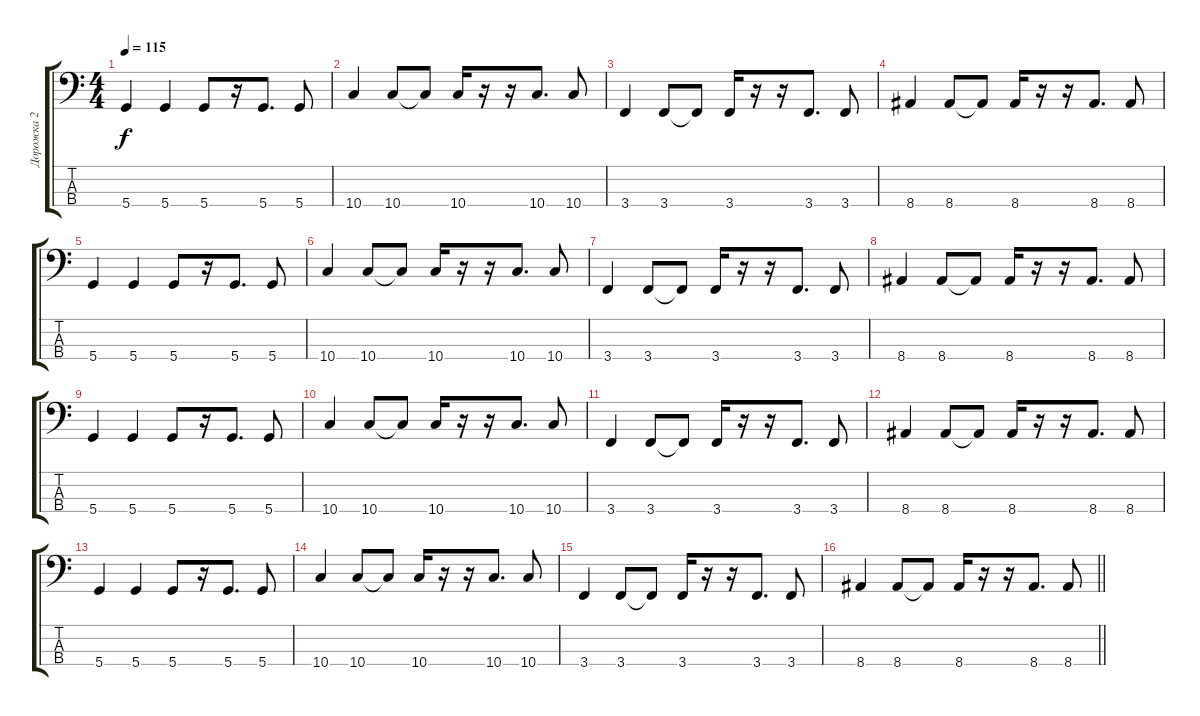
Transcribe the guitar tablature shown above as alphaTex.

\track ("Дорожка 2" "Дорожка 2") {instrument electricbassfinger}
\staff {score tabs}
\tuning (G2 D2 A1 D1) {hide}
\ts (4 4)
\section ("" "")
\tempo 115
\clef f4
\ks c
5.4.4{dy f} 5.4.4 5.4.8 r.16 5.4.8{d} 5.4.8 |
10.4.4 10.4.8 10.4{t}.8 10.4.16 r.16 r.16 10.4.8{d} 10.4.8 |
3.4.4 3.4.8 3.4{t}.8 3.4.16 r.16 r.16 3.4.8{d} 3.4.8 |
8.4.4 8.4.8 8.4{t}.8 8.4.16 r.16 r.16 8.4.8{d} 8.4.8 |
5.4.4 5.4.4 5.4.8 r.16 5.4.8{d} 5.4.8 |
10.4.4 10.4.8 10.4{t}.8 10.4.16 r.16 r.16 10.4.8{d} 10.4.8 |
3.4.4 3.4.8 3.4{t}.8 3.4.16 r.16 r.16 3.4.8{d} 3.4.8 |
8.4.4 8.4.8 8.4{t}.8 8.4.16 r.16 r.16 8.4.8{d} 8.4.8 |
5.4.4 5.4.4 5.4.8 r.16 5.4.8{d} 5.4.8 |
10.4.4 10.4.8 10.4{t}.8 10.4.16 r.16 r.16 10.4.8{d} 10.4.8 |
3.4.4 3.4.8 3.4{t}.8 3.4.16 r.16 r.16 3.4.8{d} 3.4.8 |
8.4.4 8.4.8 8.4{t}.8 8.4.16 r.16 r.16 8.4.8{d} 8.4.8 |
5.4.4 5.4.4 5.4.8 r.16 5.4.8{d} 5.4.8 |
10.4.4 10.4.8 10.4{t}.8 10.4.16 r.16 r.16 10.4.8{d} 10.4.8 |
3.4.4 3.4.8 3.4{t}.8 3.4.16 r.16 r.16 3.4.8{d} 3.4.8 |
\barLineRight lightlight
8.4.4 8.4.8 8.4{t}.8 8.4.16 r.16 r.16 8.4.8{d} 8.4.8
